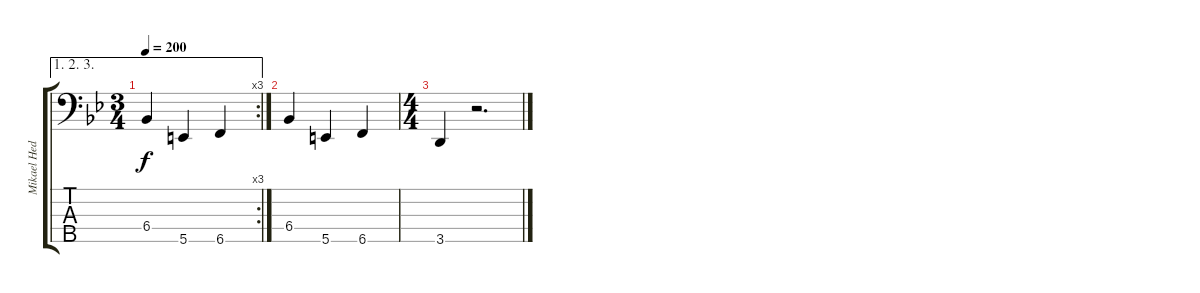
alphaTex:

\track ("Mikael Hedlund" "Mikael Hed") {instrument electricbasspick}
\staff {score tabs}
\tuning (G2 D2 A1 E1 B0) {hide}
\ae (1 2 3)
\rc 3
\ts (3 4)
\tempo 200
\clef f4
\ks bb
6.4.4{dy f} 5.5.4 6.5.4 |
6.4.4 5.5.4 6.5.4 |
\ts (4 4)
3.5.4 r.2{d}
